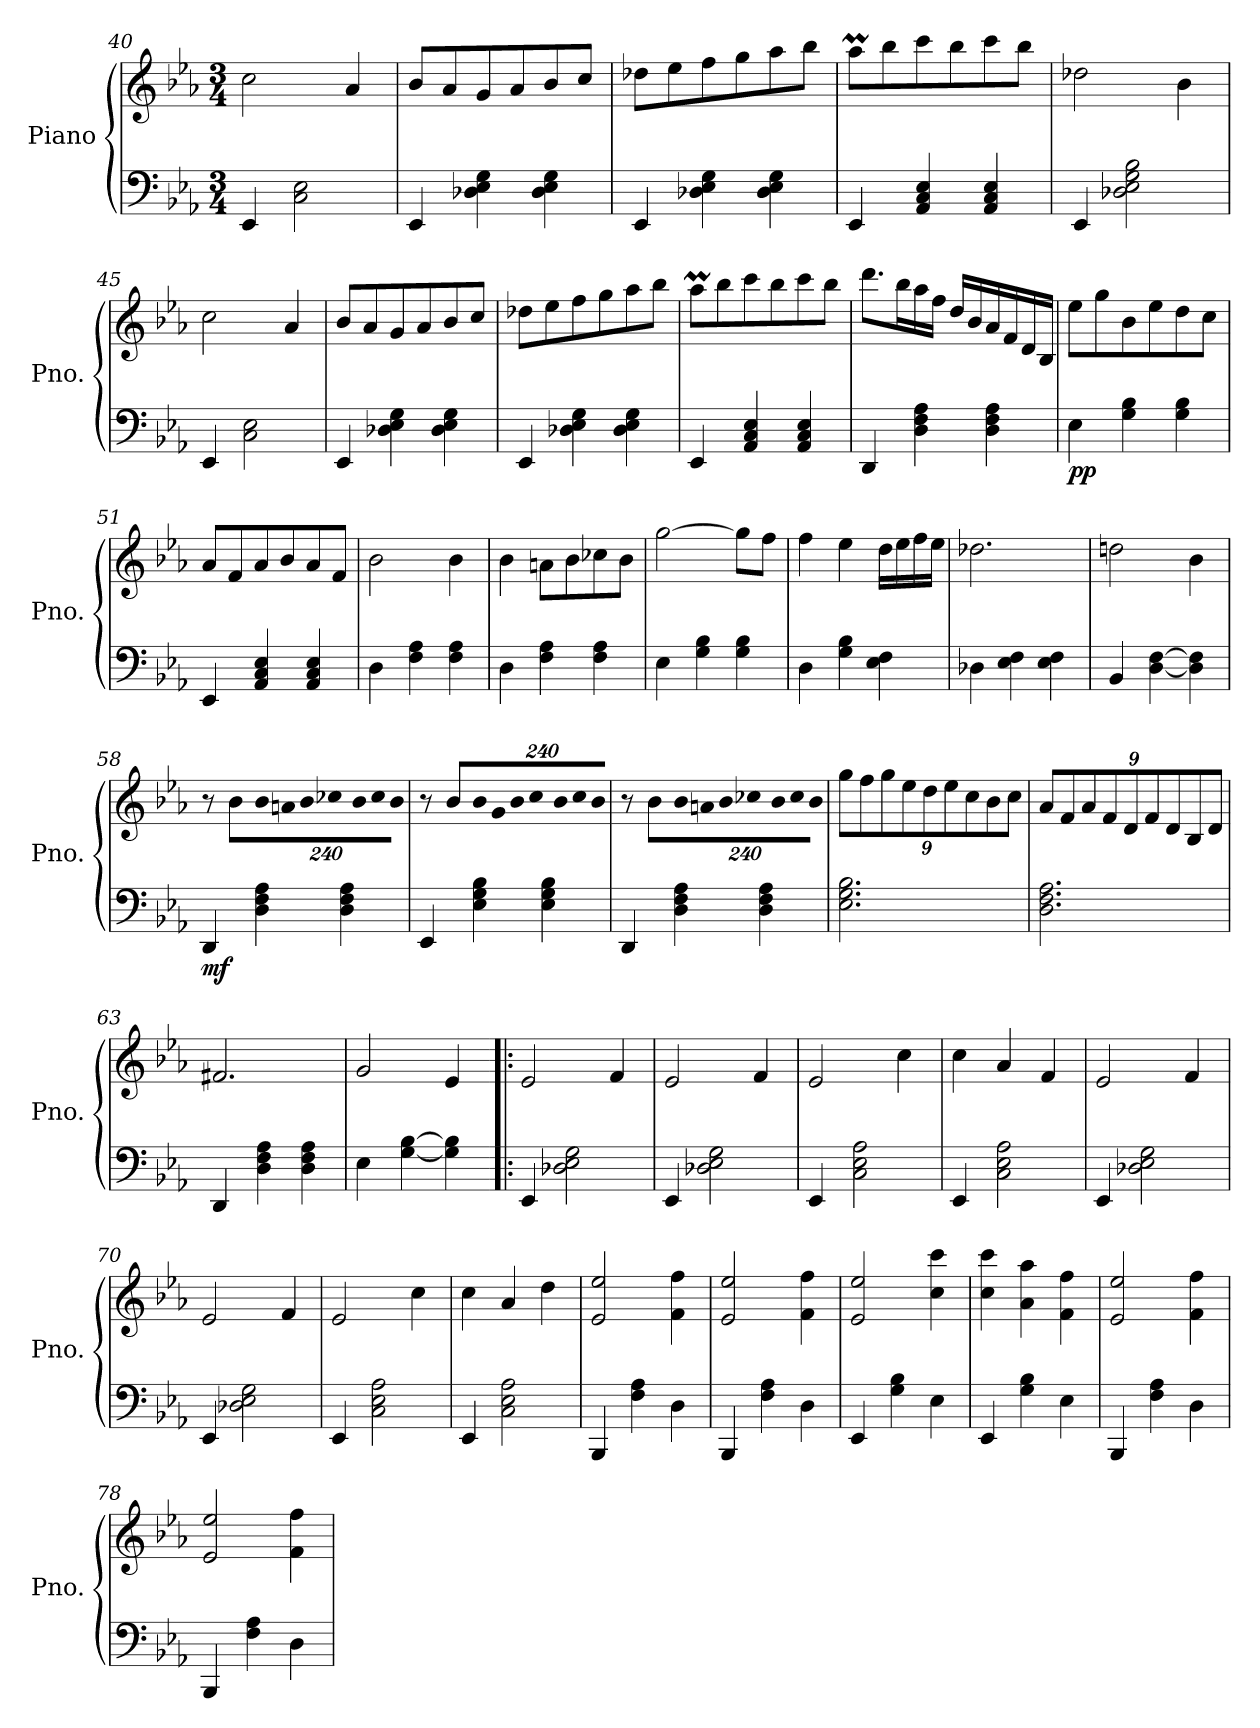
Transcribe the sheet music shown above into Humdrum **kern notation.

**kern	**kern	**dynam
*part1	*part1	*part1
*staff2	*staff1	*staff1/2
*I"Piano	*	*
*I'Pno.	*	*
*clefF4	*clefG2	*
*k[b-e-a-]	*k[b-e-a-]	*
*M3/4	*M3/4	*
=40	=40	=40
4EE-/	2cc\	.
2C\ 2E-\	.	.
.	4a-/	.
=41	=41	=41
4EE-/	8b-/L	.
.	8a-/	.
4D-X\ 4E-\ 4G\	8g/	.
.	8a-/	.
4D-\ 4E-\ 4G\	8b-/	.
.	8cc/J	.
=42	=42	=42
4EE-/	8dd-X\L	.
.	8ee-\	.
4D-X\ 4E-\ 4G\	8ff\	.
.	8gg\	.
4D-\ 4E-\ 4G\	8aa-\	.
.	8bb-\J	.
=43	=43	=43
4EE-/	8aa-M\L	.
.	8bb-\	.
4AA-/ 4C/ 4E-/	8ccc\	.
.	8bb-\	.
4AA-/ 4C/ 4E-/	8ccc\	.
.	8bb-\J	.
=44	=44	=44
4EE-/	2dd-X\	.
2D-X\ 2E-\ 2G\ 2B-\	.	.
.	4b-\	.
!!LO:PB:g=z
=45	=45	=45
4EE-/	2cc\	.
2C\ 2E-\	.	.
.	4a-/	.
=46	=46	=46
4EE-/	8b-/L	.
.	8a-/	.
4D-X\ 4E-\ 4G\	8g/	.
.	8a-/	.
4D-\ 4E-\ 4G\	8b-/	.
.	8cc/J	.
=47	=47	=47
4EE-/	8dd-X\L	.
.	8ee-\	.
4D-X\ 4E-\ 4G\	8ff\	.
.	8gg\	.
4D-\ 4E-\ 4G\	8aa-\	.
.	8bb-\J	.
=48	=48	=48
4EE-/	8aa-M\L	.
.	8bb-\	.
4AA-/ 4C/ 4E-/	8ccc\	.
.	8bb-\	.
4AA-/ 4C/ 4E-/	8ccc\	.
.	8bb-\J	.
=49	=49	=49
4DD/	8.ddd\L	.
.	16bb-\L	.
4D\ 4F\ 4A-\	16aa-\	.
.	16ff\JJ	.
.	16dd/LL	.
.	16b-/	.
4D\ 4F\ 4A-\	16a-/	.
.	16f/	.
.	16d/	.
.	16B-/JJ	.
=50	=50	=50
!	!	!LO:DY:b=2
4E-\	8ee-\L	pp
.	8gg\	.
4G\ 4B-\	8b-\	.
.	8ee-\	.
4G\ 4B-\	8dd\	.
.	8cc\J	.
!!LO:LB:g=z
=51	=51	=51
4EE-/	8a-/L	.
.	8f/	.
4AA-/ 4C/ 4E-/	8a-/	.
.	8b-/	.
4AA-/ 4C/ 4E-/	8a-/	.
.	8f/J	.
=52	=52	=52
4D\	2b-\	.
4F\ 4A-\	.	.
4F\ 4A-\	4b-\	.
=53	=53	=53
4D\	4b-\	.
4F\ 4A-\	8an\L	.
.	8b-\	.
4F\ 4A-\	8cc-X\	.
.	8b-\J	.
=54	=54	=54
4E-\	[2gg\	.
4G\ 4B-\	.	.
4G\ 4B-\	8gg\L]	.
.	8ff\J	.
=55	=55	=55
4D\	4ff\	.
4G\ 4B-\	4ee-\	.
4E-\ 4F\	16dd\LL	.
.	16ee-\	.
.	16ff\	.
.	16ee-\JJ	.
=56	=56	=56
4D-X\	2.dd-X\	.
4E-\ 4F\	.	.
4E-\ 4F\	.	.
=57	=57	=57
4BB-/	2ddn\	.
[4D\ [4F\	.	.
4D\] 4F\]	4b-\	.
=58	=58	=58
!	!	!LO:DY:b=2
4DD/	8r	mf
.	8b-\L	.
*	*Xbrackettup	*
!	!LO:N:vis=8	!
4D\ 4F\ 4A-\	1920%137b-\	.
!	!LO:N:vis=8	!
.	1920%137an\	.
!	!LO:N:vis=8	!
.	1920%137b-\	.
!	!LO:N:vis=8	!
.	1920%137cc-X\	.
4D\ 4F\ 4A-\	.	.
!	!LO:N:vis=8	!
.	1920%137b-\	.
!	!LO:N:vis=8	!
.	1920%137cc-\	.
!	!LO:N:vis=8	!
.	1920%137b-\J	.
.	1920ryy	.
!!LO:LB:g=z
=59	=59	=59
4EE-/	8r	.
.	8b-/L	.
!	!LO:N:vis=8	!
4E-\ 4G\ 4B-\	1920%137b-/	.
!	!LO:N:vis=8	!
.	1920%137g/	.
!	!LO:N:vis=8	!
.	1920%137b-/	.
!	!LO:N:vis=8	!
.	1920%137cc/	.
4E-\ 4G\ 4B-\	.	.
!	!LO:N:vis=8	!
.	1920%137b-/	.
!	!LO:N:vis=8	!
.	1920%137cc/	.
!	!LO:N:vis=8	!
.	1920%137b-/J	.
.	1920ryy	.
=60	=60	=60
4DD/	8r	.
.	8b-\L	.
!	!LO:N:vis=8	!
4D\ 4F\ 4A-\	1920%137b-\	.
!	!LO:N:vis=8	!
.	1920%137an\	.
!	!LO:N:vis=8	!
.	1920%137b-\	.
!	!LO:N:vis=8	!
.	1920%137cc-X\	.
4D\ 4F\ 4A-\	.	.
!	!LO:N:vis=8	!
.	1920%137b-\	.
!	!LO:N:vis=8	!
.	1920%137cc-\	.
!	!LO:N:vis=8	!
.	1920%137b-\J	.
.	1920ryy	.
=61	=61	=61
2.E-\ 2.G\ 2.B-\	12gg\L	.
.	12ff\	.
.	12gg\	.
.	12ee-\	.
.	12dd\	.
.	12ee-\	.
.	12cc\	.
.	12b-\	.
.	12cc\J	.
=62	=62	=62
2.D\ 2.F\ 2.A-\	12a-/L	.
.	12f/	.
.	12a-/	.
.	12f/	.
.	12d/	.
.	12f/	.
.	12d/	.
.	12B-/	.
.	12d/J	.
=63	=63	=63
4DD/	2.f#X/	.
4D\ 4F\ 4A-\	.	.
4D\ 4F\ 4A-\	.	.
=64	=64	=64
4E-\	2g/	.
[4G\ [4B-\	.	.
4G\] 4B-\]	4e-/	.
!!LO:LB:g=z
=65!|:	=65!|:	=65!|:
4EE-/	2e-/	.
2D-X\ 2E-\ 2G\	.	.
.	4f/	.
=66	=66	=66
4EE-/	2e-/	.
2D-X\ 2E-\ 2G\	.	.
.	4f/	.
=67	=67	=67
4EE-/	2e-/	.
2C\ 2E-\ 2A-\	.	.
.	4cc\	.
=68	=68	=68
4EE-/	4cc\	.
2C\ 2E-\ 2A-\	4a-/	.
.	4f/	.
=69	=69	=69
4EE-/	2e-/	.
2D-X\ 2E-\ 2G\	.	.
.	4f/	.
=70	=70	=70
4EE-/	2e-/	.
2D-X\ 2E-\ 2G\	.	.
.	4f/	.
=71	=71	=71
4EE-/	2e-/	.
2C\ 2E-\ 2A-\	.	.
.	4cc\	.
=72	=72	=72
4EE-/	4cc\	.
2C\ 2E-\ 2A-\	4a-/	.
.	4dd\	.
=73	=73	=73
4BBB-/	2e-/ 2ee-/	.
4F\ 4A-\	.	.
4D\	4f\ 4ff\	.
=74	=74	=74
4BBB-/	2e-/ 2ee-/	.
4F\ 4A-\	.	.
4D\	4f\ 4ff\	.
=75	=75	=75
4EE-/	2e-/ 2ee-/	.
4G\ 4B-\	.	.
4E-\	4cc\ 4ccc\	.
!!LO:LB:g=z
=76	=76	=76
4EE-/	4cc\ 4ccc\	.
4G\ 4B-\	4a-\ 4aa-\	.
4E-\	4f\ 4ff\	.
=77	=77	=77
4BBB-/	2e-/ 2ee-/	.
4F\ 4A-\	.	.
4D\	4f\ 4ff\	.
=78	=78	=78
4BBB-/	2e-/ 2ee-/	.
4F\ 4A-\	.	.
4D\	4f\ 4ff\	.
=	=	=
*-	*-	*-
